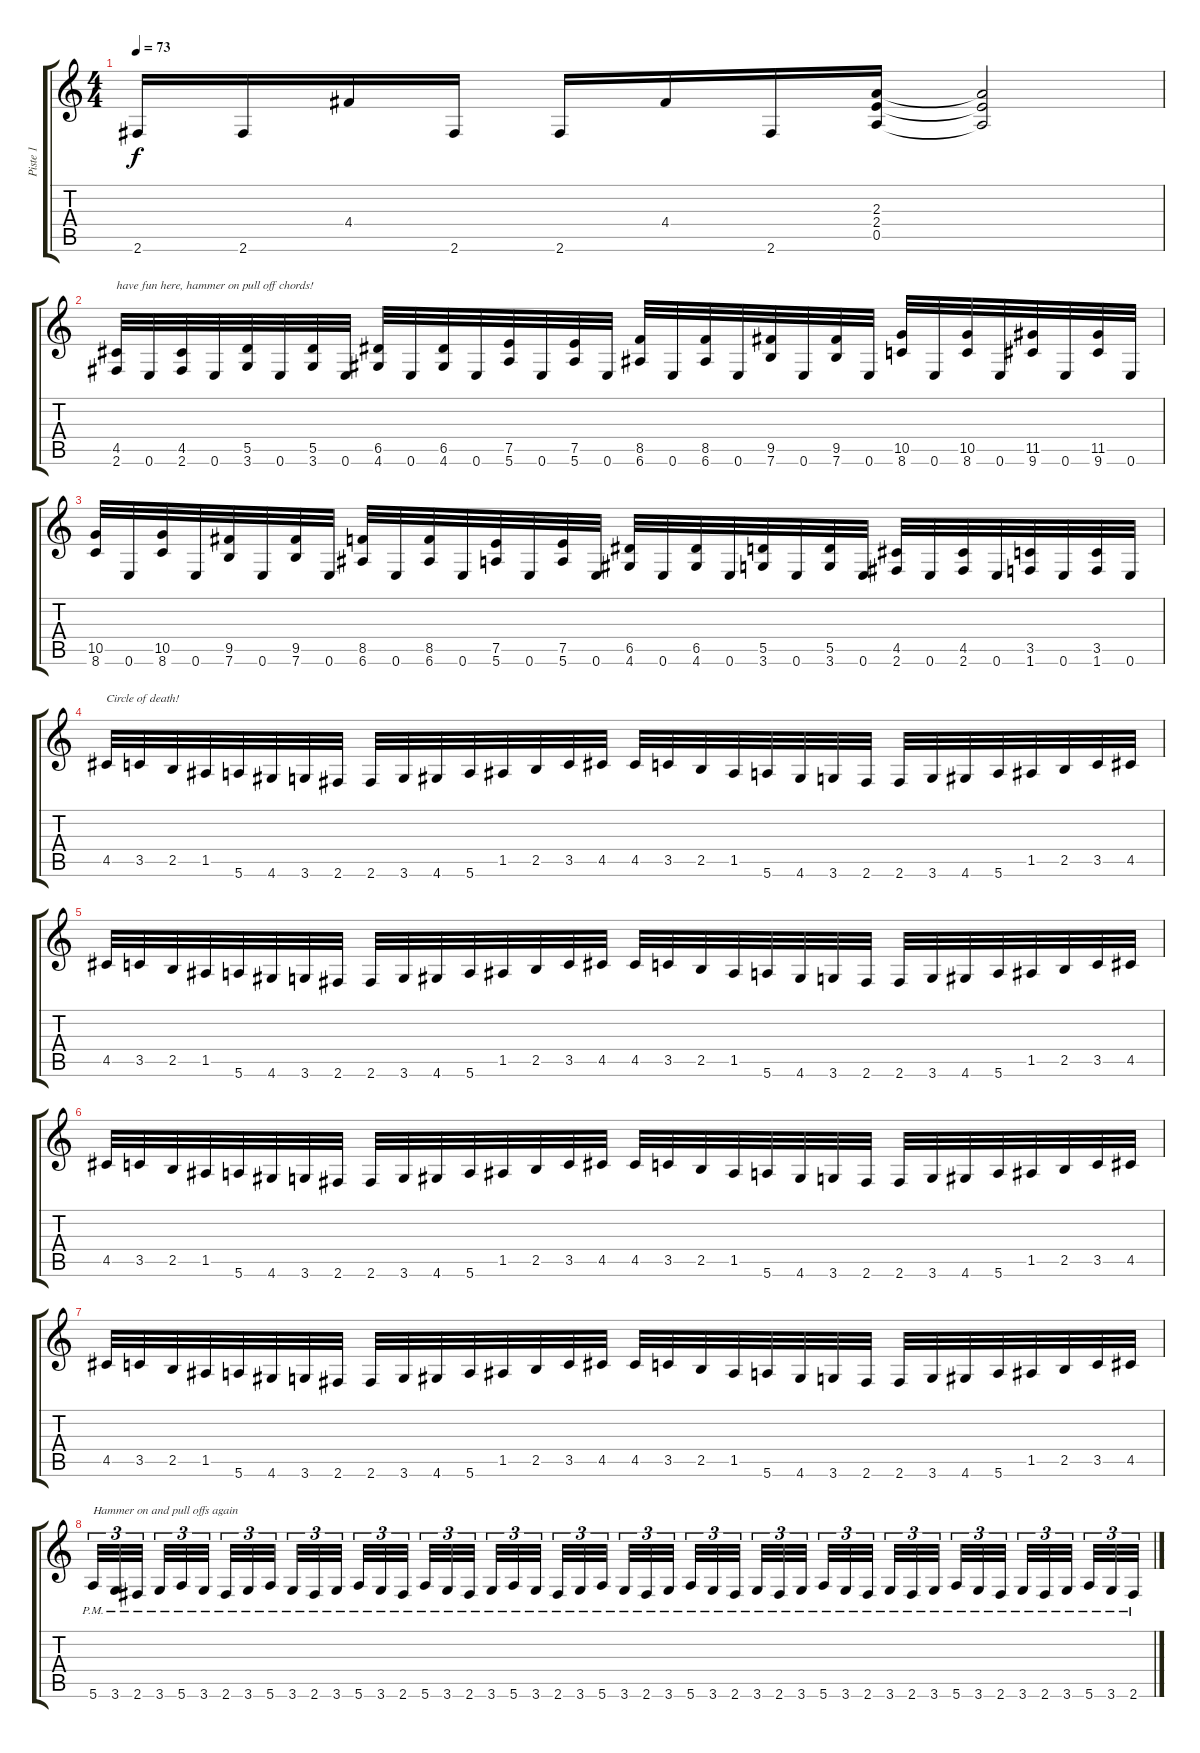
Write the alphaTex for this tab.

\track ("Piste 1" "Piste 1") {instrument overdrivenguitar}
\staff {score tabs}
\tuning (E4 B3 G3 D3 A2 E2) {hide}
\ts (4 4)
\tempo 73
\clef g2
\ks c
2.6.16{dy f} 2.6.16 4.4.16 2.6.16 2.6.16 4.4.16 2.6.16 (2.3 2.4 0.5).16 (2.3{t} 2.4{t} 0.5{t}).2 |
(4.5 2.6).32{txt "have fun here, hammer on pull off chords!"} 0.6.32 (4.5 2.6).32 0.6.32 (5.5 3.6).32 0.6.32 (5.5 3.6).32 0.6.32 (6.5 4.6).32 0.6.32 (6.5 4.6).32 0.6.32 (7.5 5.6).32 0.6.32 (7.5 5.6).32 0.6.32 (8.5 6.6).32 0.6.32 (8.5 6.6).32 0.6.32 (9.5 7.6).32 0.6.32 (9.5 7.6).32 0.6.32 (10.5 8.6).32 0.6.32 (10.5 8.6).32 0.6.32 (11.5 9.6).32 0.6.32 (11.5 9.6).32 0.6.32 |
(10.5 8.6).32 0.6.32 (10.5 8.6).32 0.6.32 (9.5 7.6).32 0.6.32 (9.5 7.6).32 0.6.32 (8.5 6.6).32 0.6.32 (8.5 6.6).32 0.6.32 (7.5 5.6).32 0.6.32 (7.5 5.6).32 0.6.32 (6.5 4.6).32 0.6.32 (6.5 4.6).32 0.6.32 (5.5 3.6).32 0.6.32 (5.5 3.6).32 0.6.32 (4.5 2.6).32 0.6.32 (4.5 2.6).32 0.6.32 (3.5 1.6).32 0.6.32 (3.5 1.6).32 0.6.32 |
4.5.32{txt "Circle of death!"} 3.5.32 2.5.32 1.5.32 5.6.32 4.6.32 3.6.32 2.6.32 2.6.32 3.6.32 4.6.32 5.6.32 1.5.32 2.5.32 3.5.32 4.5.32 4.5.32 3.5.32 2.5.32 1.5.32 5.6.32 4.6.32 3.6.32 2.6.32 2.6.32 3.6.32 4.6.32 5.6.32 1.5.32 2.5.32 3.5.32 4.5.32 |
4.5.32 3.5.32 2.5.32 1.5.32 5.6.32 4.6.32 3.6.32 2.6.32 2.6.32 3.6.32 4.6.32 5.6.32 1.5.32 2.5.32 3.5.32 4.5.32 4.5.32 3.5.32 2.5.32 1.5.32 5.6.32 4.6.32 3.6.32 2.6.32 2.6.32 3.6.32 4.6.32 5.6.32 1.5.32 2.5.32 3.5.32 4.5.32 |
4.5.32 3.5.32 2.5.32 1.5.32 5.6.32 4.6.32 3.6.32 2.6.32 2.6.32 3.6.32 4.6.32 5.6.32 1.5.32 2.5.32 3.5.32 4.5.32 4.5.32 3.5.32 2.5.32 1.5.32 5.6.32 4.6.32 3.6.32 2.6.32 2.6.32 3.6.32 4.6.32 5.6.32 1.5.32 2.5.32 3.5.32 4.5.32 |
4.5.32 3.5.32 2.5.32 1.5.32 5.6.32 4.6.32 3.6.32 2.6.32 2.6.32 3.6.32 4.6.32 5.6.32 1.5.32 2.5.32 3.5.32 4.5.32 4.5.32 3.5.32 2.5.32 1.5.32 5.6.32 4.6.32 3.6.32 2.6.32 2.6.32 3.6.32 4.6.32 5.6.32 1.5.32 2.5.32 3.5.32 4.5.32 |
5.6{pm}.32{tu (3 2) txt "Hammer on and pull offs again"} 3.6{pm}.32{tu (3 2)} 2.6{pm}.32{tu (3 2) beam splitsecondary} 3.6{pm}.32{tu (3 2)} 5.6{pm}.32{tu (3 2)} 3.6{pm}.32{tu (3 2) beam splitsecondary} 2.6{pm}.32{tu (3 2)} 3.6{pm}.32{tu (3 2)} 5.6{pm}.32{tu (3 2) beam splitsecondary} 3.6{pm}.32{tu (3 2)} 2.6{pm}.32{tu (3 2)} 3.6{pm}.32{tu (3 2)} 5.6{pm}.32{tu (3 2)} 3.6{pm}.32{tu (3 2)} 2.6{pm}.32{tu (3 2) beam splitsecondary} 5.6{pm}.32{tu (3 2)} 3.6{pm}.32{tu (3 2)} 2.6{pm}.32{tu (3 2) beam splitsecondary} 3.6{pm}.32{tu (3 2)} 5.6{pm}.32{tu (3 2)} 3.6{pm}.32{tu (3 2) beam splitsecondary} 2.6{pm}.32{tu (3 2)} 3.6{pm}.32{tu (3 2)} 5.6{pm}.32{tu (3 2)} 3.6{pm}.32{tu (3 2)} 2.6{pm}.32{tu (3 2)} 3.6{pm}.32{tu (3 2) beam splitsecondary} 5.6{pm}.32{tu (3 2)} 3.6{pm}.32{tu (3 2)} 2.6{pm}.32{tu (3 2) beam splitsecondary} 3.6{pm}.32{tu (3 2)} 2.6{pm}.32{tu (3 2)} 3.6{pm}.32{tu (3 2) beam splitsecondary} 5.6{pm}.32{tu (3 2)} 3.6{pm}.32{tu (3 2)} 2.6{pm}.32{tu (3 2)} 3.6{pm}.32{tu (3 2)} 2.6{pm}.32{tu (3 2)} 3.6{pm}.32{tu (3 2) beam splitsecondary} 5.6{pm}.32{tu (3 2)} 3.6{pm}.32{tu (3 2)} 2.6{pm}.32{tu (3 2) beam splitsecondary} 3.6{pm}.32{tu (3 2)} 2.6{pm}.32{tu (3 2)} 3.6{pm}.32{tu (3 2) beam splitsecondary} 5.6{pm}.32{tu (3 2)} 3.6{pm}.32{tu (3 2)} 2.6{pm}.32{tu (3 2)}
